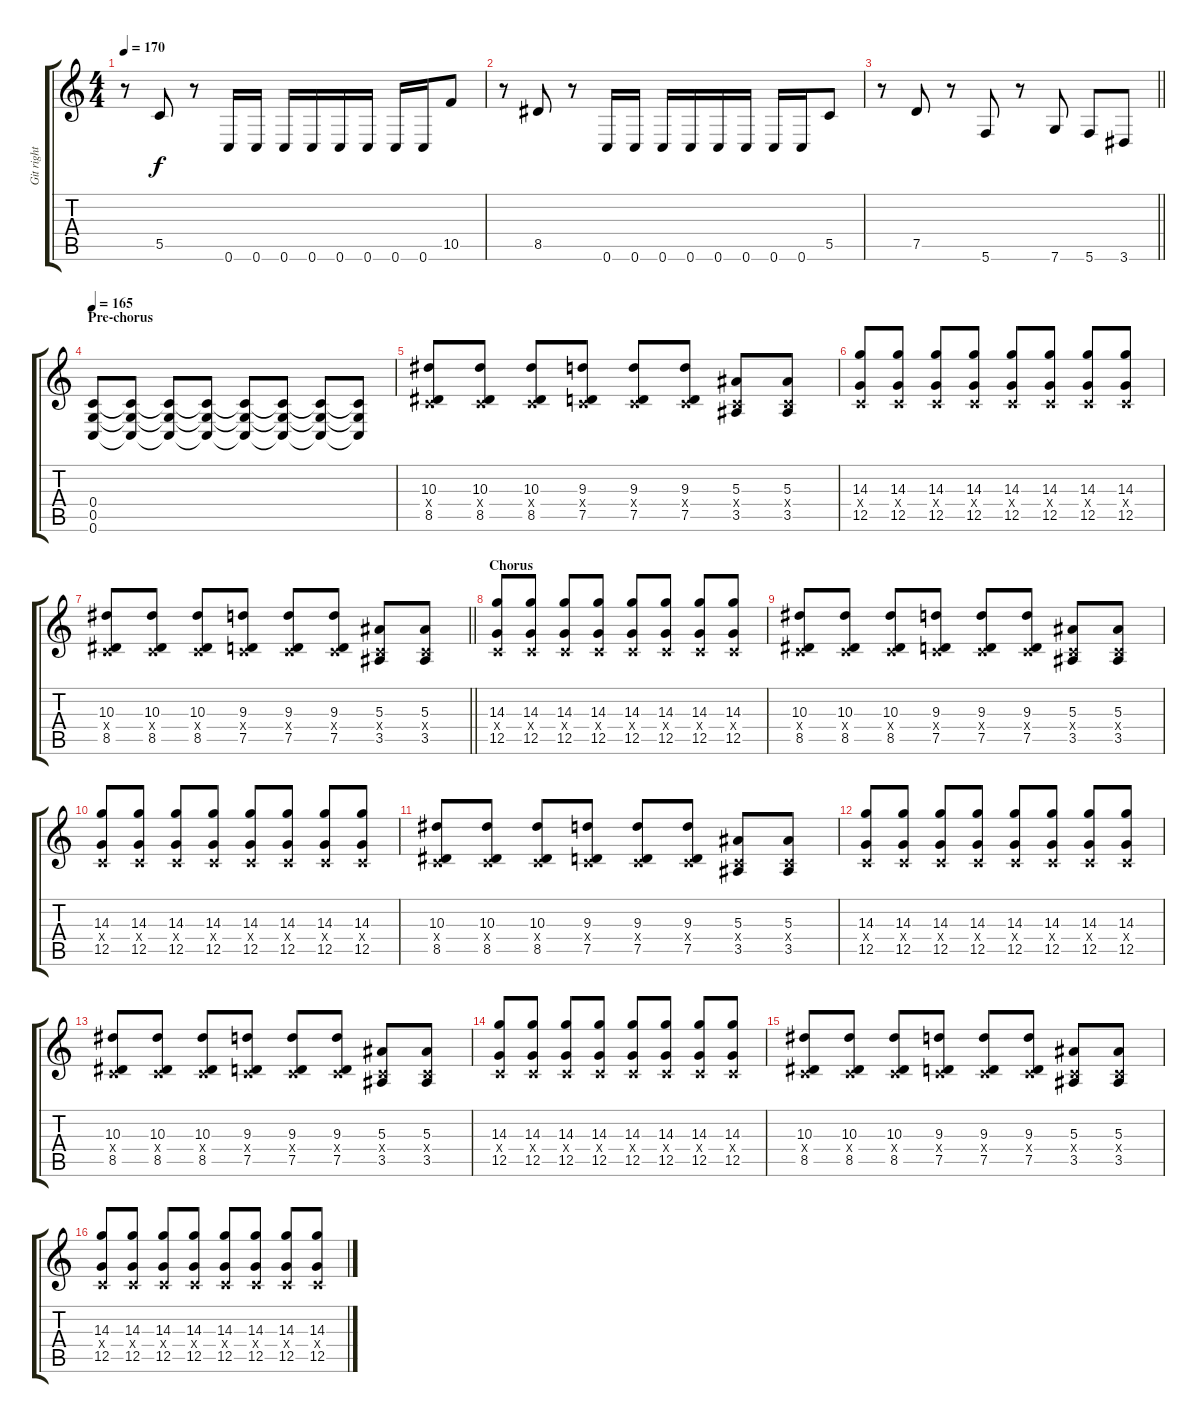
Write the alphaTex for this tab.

\track ("Git right" "Git right") {instrument distortionguitar}
\staff {score tabs}
\tuning (D4 A3 F3 C3 G2 C2) {hide}
\ts (4 4)
\tempo 170
\clef g2
\ks c
r.8{dy f} 5.5.8 r.8 0.6.16 0.6.16 0.6.16 0.6.16 0.6.16 0.6.16 0.6.16 0.6.16 10.5.8 |
r.8 8.5.8 r.8 0.6.16 0.6.16 0.6.16 0.6.16 0.6.16 0.6.16 0.6.16 0.6.16 5.5.8 |
\barLineRight lightlight
r.8 7.5.8 r.8 5.6.8 r.8 7.6.8 5.6.8 3.6.8 |
\section ("" "Pre-chorus")
\tempo 165
(0.4 0.5 0.6).8 (0.4{t} 0.5{t} 0.6{t}).8 (0.4{t} 0.5{t} 0.6{t}).8 (0.4{t} 0.5{t} 0.6{t}).8 (0.4{t} 0.5{t} 0.6{t}).8 (0.4{t} 0.5{t} 0.6{t}).8 (0.4{t} 0.5{t} 0.6{t}).8 (0.4{t} 0.5{t} 0.6{t}).8 |
(10.3 0.4{x} 8.5).8 (10.3 0.4{x} 8.5).8 (10.3 0.4{x} 8.5).8 (9.3 0.4{x} 7.5).8 (9.3 0.4{x} 7.5).8 (9.3 0.4{x} 7.5).8 (5.3 0.4{x} 3.5).8 (5.3 0.4{x} 3.5).8 |
(14.3 0.4{x} 12.5).8 (14.3 0.4{x} 12.5).8 (14.3 0.4{x} 12.5).8 (14.3 0.4{x} 12.5).8 (14.3 0.4{x} 12.5).8 (14.3 0.4{x} 12.5).8 (14.3 0.4{x} 12.5).8 (14.3 0.4{x} 12.5).8 |
\barLineRight lightlight
(10.3 0.4{x} 8.5).8 (10.3 0.4{x} 8.5).8 (10.3 0.4{x} 8.5).8 (9.3 0.4{x} 7.5).8 (9.3 0.4{x} 7.5).8 (9.3 0.4{x} 7.5).8 (5.3 0.4{x} 3.5).8 (5.3 0.4{x} 3.5).8 |
\section ("" "Chorus")
(14.3 0.4{x} 12.5).8 (14.3 0.4{x} 12.5).8 (14.3 0.4{x} 12.5).8 (14.3 0.4{x} 12.5).8 (14.3 0.4{x} 12.5).8 (14.3 0.4{x} 12.5).8 (14.3 0.4{x} 12.5).8 (14.3 0.4{x} 12.5).8 |
(10.3 0.4{x} 8.5).8 (10.3 0.4{x} 8.5).8 (10.3 0.4{x} 8.5).8 (9.3 0.4{x} 7.5).8 (9.3 0.4{x} 7.5).8 (9.3 0.4{x} 7.5).8 (5.3 0.4{x} 3.5).8 (5.3 0.4{x} 3.5).8 |
(14.3 0.4{x} 12.5).8 (14.3 0.4{x} 12.5).8 (14.3 0.4{x} 12.5).8 (14.3 0.4{x} 12.5).8 (14.3 0.4{x} 12.5).8 (14.3 0.4{x} 12.5).8 (14.3 0.4{x} 12.5).8 (14.3 0.4{x} 12.5).8 |
(10.3 0.4{x} 8.5).8 (10.3 0.4{x} 8.5).8 (10.3 0.4{x} 8.5).8 (9.3 0.4{x} 7.5).8 (9.3 0.4{x} 7.5).8 (9.3 0.4{x} 7.5).8 (5.3 0.4{x} 3.5).8 (5.3 0.4{x} 3.5).8 |
(14.3 0.4{x} 12.5).8 (14.3 0.4{x} 12.5).8 (14.3 0.4{x} 12.5).8 (14.3 0.4{x} 12.5).8 (14.3 0.4{x} 12.5).8 (14.3 0.4{x} 12.5).8 (14.3 0.4{x} 12.5).8 (14.3 0.4{x} 12.5).8 |
(10.3 0.4{x} 8.5).8 (10.3 0.4{x} 8.5).8 (10.3 0.4{x} 8.5).8 (9.3 0.4{x} 7.5).8 (9.3 0.4{x} 7.5).8 (9.3 0.4{x} 7.5).8 (5.3 0.4{x} 3.5).8 (5.3 0.4{x} 3.5).8 |
(14.3 0.4{x} 12.5).8 (14.3 0.4{x} 12.5).8 (14.3 0.4{x} 12.5).8 (14.3 0.4{x} 12.5).8 (14.3 0.4{x} 12.5).8 (14.3 0.4{x} 12.5).8 (14.3 0.4{x} 12.5).8 (14.3 0.4{x} 12.5).8 |
(10.3 0.4{x} 8.5).8 (10.3 0.4{x} 8.5).8 (10.3 0.4{x} 8.5).8 (9.3 0.4{x} 7.5).8 (9.3 0.4{x} 7.5).8 (9.3 0.4{x} 7.5).8 (5.3 0.4{x} 3.5).8 (5.3 0.4{x} 3.5).8 |
(14.3 0.4{x} 12.5).8 (14.3 0.4{x} 12.5).8 (14.3 0.4{x} 12.5).8 (14.3 0.4{x} 12.5).8 (14.3 0.4{x} 12.5).8 (14.3 0.4{x} 12.5).8 (14.3 0.4{x} 12.5).8 (14.3 0.4{x} 12.5).8
